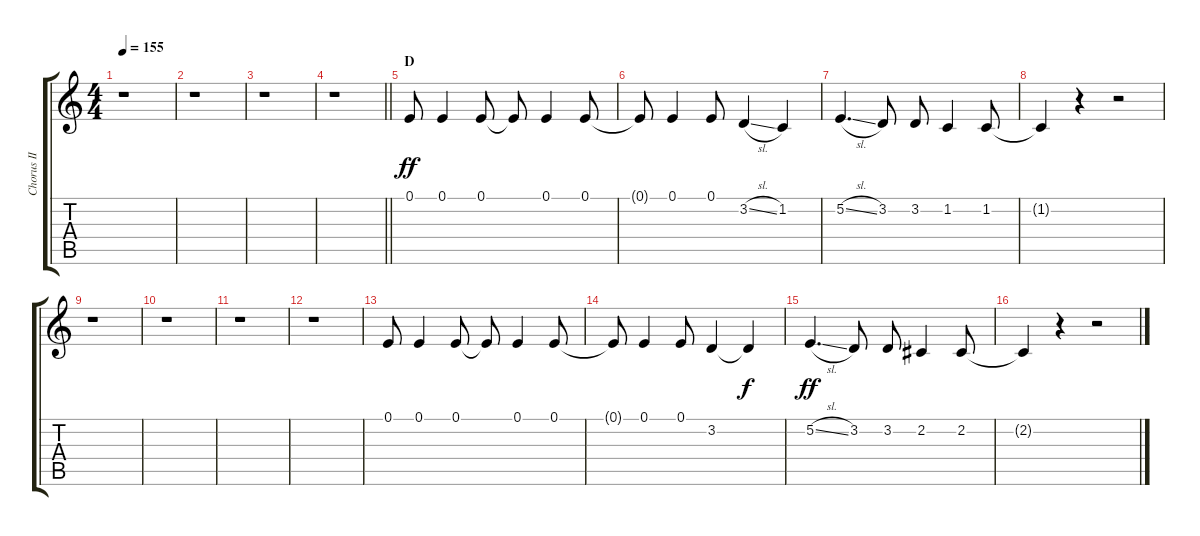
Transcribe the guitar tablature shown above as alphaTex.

\track ("Chorus II" "Chorus II") {instrument voiceoohs}
\staff {score tabs}
\tuning (E4 B3 G3 D3 A2 E2) {hide}
\ts (4 4)
\tempo 155
\clef g2
\ks c
r.1{dy ff} |
r.1 |
r.1 |
\barLineRight lightlight
r.1 |
\section ("" "D")
0.1.8 0.1.4 0.1.8 0.1{t}.8 0.1.4 0.1.8 |
0.1{t}.8 0.1.4 0.1.8 3.2{sl}.4 1.2.4 |
5.2{sl}.4{d} 3.2.8 3.2.8 1.2.4 1.2.8 |
1.2{t}.4 r.4 r.2 |
r.1 |
r.1 |
r.1 |
r.1 |
0.1.8 0.1.4 0.1.8 0.1{t}.8 0.1.4 0.1.8 |
0.1{t}.8 0.1.4 0.1.8 3.2.4 3.2{t}.4{dy f} |
5.2{sl}.4{d dy ff} 3.2.8 3.2.8 2.2.4 2.2.8 |
2.2{t}.4 r.4 r.2
